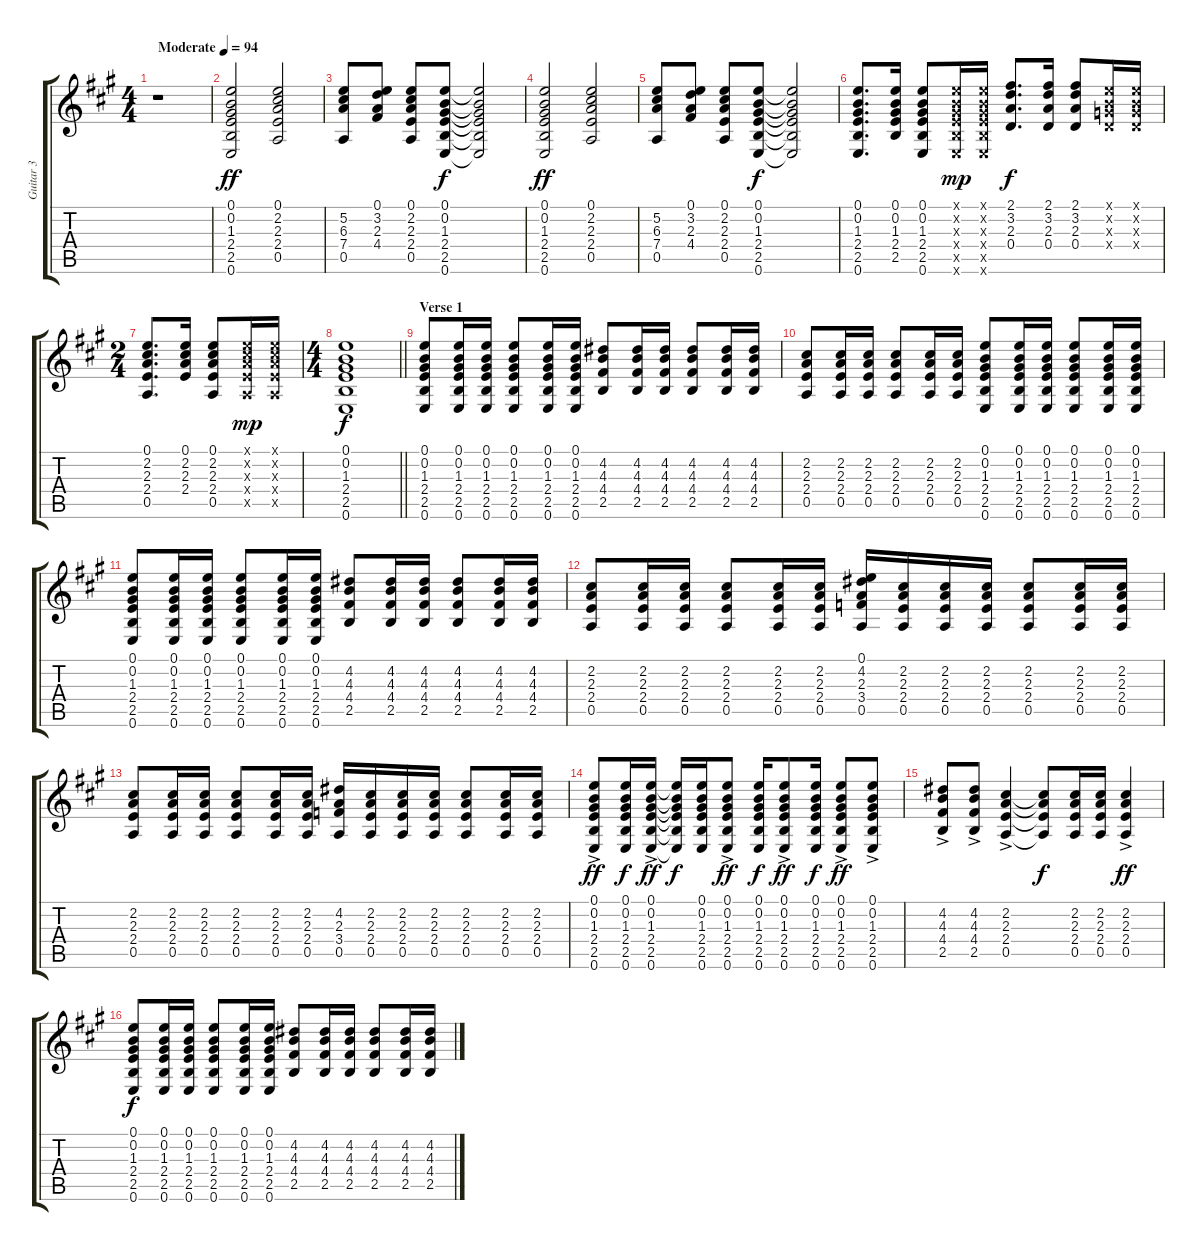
\track ("Guitar 3" "Guitar 3") {instrument acousticguitarsteel}
\staff {score tabs}
\tuning (E4 B3 G3 D3 A2 E2) {hide}
\ts (4 4)
\tempo (94 "Moderate")
\clef g2
\ks a
r.1{dy ff instrument acousticguitarsteel} |
(0.1 0.2 1.3 2.4 2.5 0.6).2 (0.1 2.2 2.3 2.4 0.5).2 |
(5.2 6.3 7.4 0.5).8 (0.1 3.2 2.3 4.4).8 (0.1 2.2 2.3 2.4 0.5).8 (0.1 0.2 1.3 2.4 2.5 0.6).8{dy f} (0.1{t} 0.2{t} 1.3{t} 2.4{t} 2.5{t} 0.6{t}).2 |
(0.1 0.2 1.3 2.4 2.5 0.6).2{dy ff} (0.1 2.2 2.3 2.4 0.5).2 |
(5.2 6.3 7.4 0.5).8 (0.1 3.2 2.3 4.4).8 (0.1 2.2 2.3 2.4 0.5).8 (0.1 0.2 1.3 2.4 2.5 0.6).8{dy f} (0.1{t} 0.2{t} 1.3{t} 2.4{t} 2.5{t} 0.6{t}).2 |
(0.1 0.2 1.3 2.4 2.5 0.6).8{d} (0.1 0.2 1.3 2.4 2.5).16 (0.1 0.2 1.3 2.4 2.5 0.6).8 (0.1{x} 0.2{x} 1.3{x} 2.4{x} 2.5{x} 0.6{x}).16{dy mp} (0.1{x} 0.2{x} 1.3{x} 2.4{x} 2.5{x} 0.6{x}).16 (2.1 3.2 2.3 0.4).8{d dy f} (2.1 3.2 2.3 0.4).16 (2.1 3.2 2.3 0.4).8 (0.1{x} 0.2{x} 0.3{x} 0.4{x}).16 (0.1{x} 0.2{x} 0.3{x} 0.4{x}).16 |
\ts (2 4)
(0.1 2.2 2.3 2.4 0.5).8{d} (0.1 2.2 2.3 2.4).16 (0.1 2.2 2.3 2.4 0.5).8 (0.1{x} 2.2{x} 2.3{x} 2.4{x} 0.5{x}).16{dy mp} (0.1{x} 2.2{x} 2.3{x} 2.4{x} 0.5{x}).16 |
\ts (4 4)
\barLineRight lightlight
(0.1 0.2 1.3 2.4 2.5 0.6).1{dy f} |
\section ("" "Verse 1")
(0.1 0.2 1.3 2.4 2.5 0.6).8 (0.1 0.2 1.3 2.4 2.5 0.6).16 (0.1 0.2 1.3 2.4 2.5 0.6).16 (0.1 0.2 1.3 2.4 2.5 0.6).8 (0.1 0.2 1.3 2.4 2.5 0.6).16 (0.1 0.2 1.3 2.4 2.5 0.6).16 (4.2 4.3 4.4 2.5).8 (4.2 4.3 4.4 2.5).16 (4.2 4.3 4.4 2.5).16 (4.2 4.3 4.4 2.5).8 (4.2 4.3 4.4 2.5).16 (4.2 4.3 4.4 2.5).16 |
(2.2 2.3 2.4 0.5).8 (2.2 2.3 2.4 0.5).16 (2.2 2.3 2.4 0.5).16 (2.2 2.3 2.4 0.5).8 (2.2 2.3 2.4 0.5).16 (2.2 2.3 2.4 0.5).16 (0.1 0.2 1.3 2.4 2.5 0.6).8 (0.1 0.2 1.3 2.4 2.5 0.6).16 (0.1 0.2 1.3 2.4 2.5 0.6).16 (0.1 0.2 1.3 2.4 2.5 0.6).8 (0.1 0.2 1.3 2.4 2.5 0.6).16 (0.1 0.2 1.3 2.4 2.5 0.6).16 |
(0.1 0.2 1.3 2.4 2.5 0.6).8 (0.1 0.2 1.3 2.4 2.5 0.6).16 (0.1 0.2 1.3 2.4 2.5 0.6).16 (0.1 0.2 1.3 2.4 2.5 0.6).8 (0.1 0.2 1.3 2.4 2.5 0.6).16 (0.1 0.2 1.3 2.4 2.5 0.6).16 (4.2 4.3 4.4 2.5).8 (4.2 4.3 4.4 2.5).16 (4.2 4.3 4.4 2.5).16 (4.2 4.3 4.4 2.5).8 (4.2 4.3 4.4 2.5).16 (4.2 4.3 4.4 2.5).16 |
(2.2 2.3 2.4 0.5).8 (2.2 2.3 2.4 0.5).16 (2.2 2.3 2.4 0.5).16 (2.2 2.3 2.4 0.5).8 (2.2 2.3 2.4 0.5).16 (2.2 2.3 2.4 0.5).16 (0.1 4.2 2.3 3.4 0.5).16 (2.2 2.3 2.4 0.5).16 (2.2 2.3 2.4 0.5).16 (2.2 2.3 2.4 0.5).16 (2.2 2.3 2.4 0.5).8 (2.2 2.3 2.4 0.5).16 (2.2 2.3 2.4 0.5).16 |
(2.2 2.3 2.4 0.5).8 (2.2 2.3 2.4 0.5).16 (2.2 2.3 2.4 0.5).16 (2.2 2.3 2.4 0.5).8 (2.2 2.3 2.4 0.5).16 (2.2 2.3 2.4 0.5).16 (4.2 2.3 3.4 0.5).16 (2.2 2.3 2.4 0.5).16 (2.2 2.3 2.4 0.5).16 (2.2 2.3 2.4 0.5).16 (2.2 2.3 2.4 0.5).8 (2.2 2.3 2.4 0.5).16 (2.2 2.3 2.4 0.5).16 |
(0.1{ac} 0.2{ac} 1.3{ac} 2.4{ac} 2.5{ac} 0.6{ac}).8{dy ff} (0.1 0.2 1.3 2.4 2.5 0.6).16{dy f} (0.1{ac} 0.2{ac} 1.3{ac} 2.4{ac} 2.5{ac} 0.6{ac}).16{dy ff} (0.1{t} 0.2{t} 1.3{t} 2.4{t} 2.5{t} 0.6{t}).16{dy f} (0.1 0.2 1.3 2.4 2.5 0.6).16 (0.1{ac} 0.2{ac} 1.3{ac} 2.4{ac} 2.5{ac} 0.6{ac}).8{dy ff} (0.1 0.2 1.3 2.4 2.5 0.6).16{dy f} (0.1{ac} 0.2{ac} 1.3{ac} 2.4{ac} 2.5{ac} 0.6{ac}).8{dy ff} (0.1 0.2 1.3 2.4 2.5 0.6).16{dy f} (0.1{ac} 0.2{ac} 1.3{ac} 2.4{ac} 2.5{ac} 0.6{ac}).8{dy ff} (0.1{ac} 0.2{ac} 1.3{ac} 2.4{ac} 2.5{ac} 0.6{ac}).8 |
(4.2{ac} 4.3{ac} 4.4{ac} 2.5{ac}).8 (4.2{ac} 4.3{ac} 4.4{ac} 2.5{ac}).8 (2.2{ac} 2.3{ac} 2.4{ac} 0.5{ac}).4 (2.2{t} 2.3{t} 2.4{t} 0.5{t}).8{dy f} (2.2 2.3 2.4 0.5).16 (2.2 2.3 2.4 0.5).16 (2.2{ac} 2.3{ac} 2.4{ac} 0.5{ac}).4{dy ff} |
(0.1 0.2 1.3 2.4 2.5 0.6).8{dy f} (0.1 0.2 1.3 2.4 2.5 0.6).16 (0.1 0.2 1.3 2.4 2.5 0.6).16 (0.1 0.2 1.3 2.4 2.5 0.6).8 (0.1 0.2 1.3 2.4 2.5 0.6).16 (0.1 0.2 1.3 2.4 2.5 0.6).16 (4.2 4.3 4.4 2.5).8 (4.2 4.3 4.4 2.5).16 (4.2 4.3 4.4 2.5).16 (4.2 4.3 4.4 2.5).8 (4.2 4.3 4.4 2.5).16 (4.2 4.3 4.4 2.5).16
